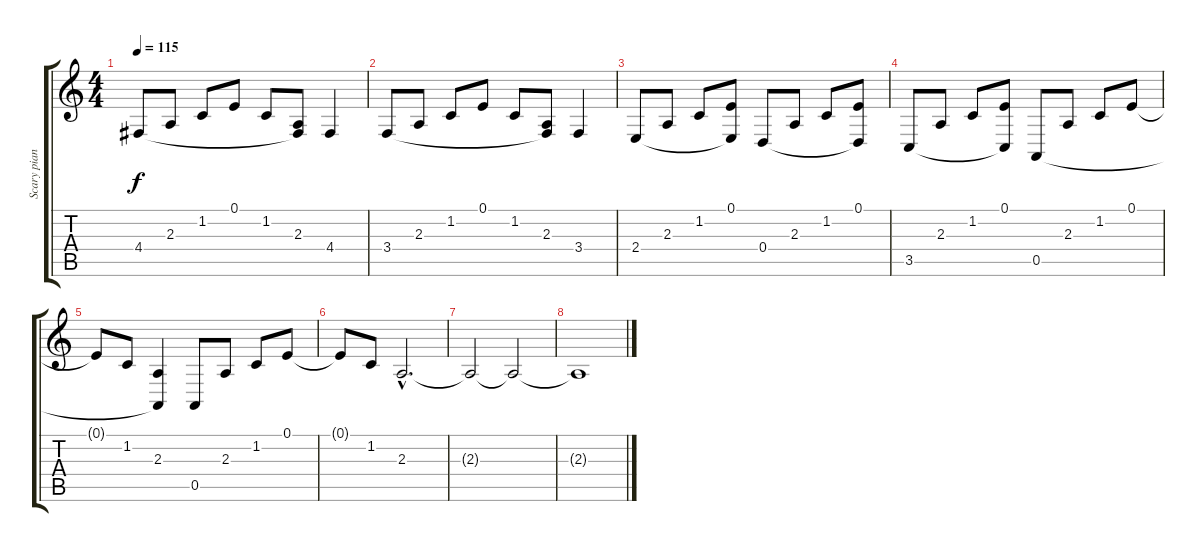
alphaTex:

\track ("Scary piano" "Scary pian") {instrument electricgrandpiano}
\staff {score tabs}
\tuning (E4 B3 G3 D3 A2 D2) {hide}
\ts (4 4)
\tempo 115
\clef g2
\ks c
4.4.8{dy f} 2.3.8 1.2.8 0.1.8 1.2.8 (2.3 4.4{t}).8 4.4.4 |
3.4.8 2.3.8 1.2.8 0.1.8 1.2.8 (2.3 3.4{t}).8 3.4.4 |
2.4.8 2.3.8 1.2.8 (0.1 2.4{t}).8 0.4.8 2.3.8 1.2.8 (0.1 0.4{t}).8 |
3.5.8 2.3.8 1.2.8 (0.1 3.5{t}).8 0.5.8 2.3.8 1.2.8 0.1.8 |
0.1{t}.8 1.2.8 (2.3 0.5{t}).4 0.5.8 2.3.8 1.2.8 0.1.8 |
0.1{t}.8 1.2.8 2.3{hac}.2{d} |
2.3{t}.2 2.3{t}.2 |
2.3{t}.1
